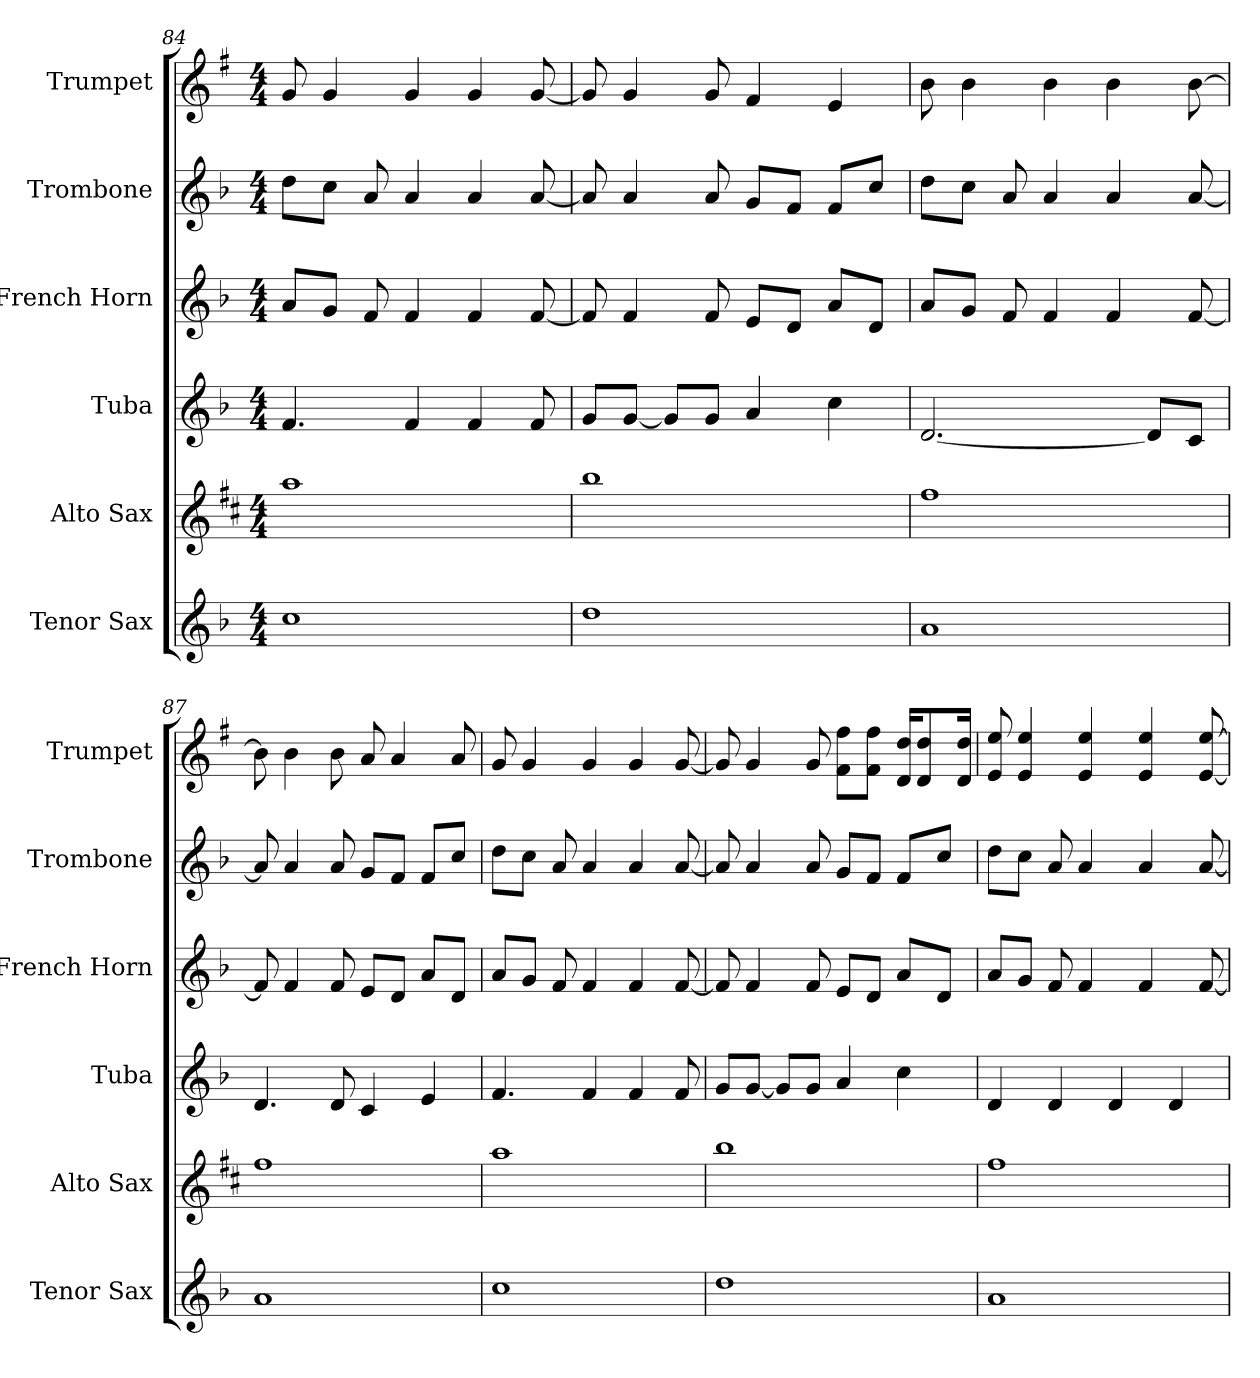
**kern	**kern	**kern	**kern	**kern	**kern
*part6	*part5	*part4	*part3	*part2	*part1
*staff6	*staff5	*staff4	*staff3	*staff2	*staff1
*I"Tenor Sax	*I"Alto Sax	*I"Tuba	*I"French Horn	*I"Trombone	*I"Trumpet
*I'Tenor Sax	*I'Alto Sax	*I'Tuba	*I'French Horn	*I'Trombone	*I'Trumpet
*clefG2	*clefG2	*clefG2	*clefG2	*clefG2	*clefG2
*ITrd8c14	*ITrd5c9	*ITrd15c26	*ITrd8c14	*ITrd8c14	*ITrd1c2
*k[b-]	*k[b-]	*k[b-]	*k[b-]	*k[b-]	*k[b-]
*M4/4	*M4/4	*M4/4	*M4/4	*M4/4	*M4/4
=84	=84	=84	=84	=84	=84
1c	1cc	4.FF	8AL	8dL	8f
.	.	.	8GJ	8cJ	4f
.	.	.	8F	8A	.
.	.	4FF	4F	4A	4f
.	.	4FF	4F	4A	4f
.	.	8FF	[8F	[8A	[8f
=85	=85	=85	=85	=85	=85
1d	1dd	8GGL	8F]	8A]	8f]
.	.	[8GGJ	4F	4A	4f
.	.	8GGL]	.	.	.
.	.	8GGJ	8F	8A	8f
.	.	4AA	8EL	8GL	4e
.	.	.	8DJ	8FJ	.
.	.	4C	8AL	8FL	4d
.	.	.	8DJ	8cJ	.
=86	=86	=86	=86	=86	=86
1A	1a	[2.DD	8AL	8dL	8a
.	.	.	8GJ	8cJ	4a
.	.	.	8F	8A	.
.	.	.	4F	4A	4a
.	.	.	4F	4A	4a
.	.	8DDL]	.	.	.
.	.	8CCJ	[8F	[8A	[8a
=87	=87	=87	=87	=87	=87
1A	1a	4.DD	8F]	8A]	8a]
.	.	.	4F	4A	4a
.	.	8DD	8F	8A	8a
.	.	4CC	8EL	8GL	8g
.	.	.	8DJ	8FJ	4g
.	.	4EE	8AL	8FL	.
.	.	.	8DJ	8cJ	8g
=88	=88	=88	=88	=88	=88
1c	1cc	4.FF	8AL	8dL	8f
.	.	.	8GJ	8cJ	4f
.	.	.	8F	8A	.
.	.	4FF	4F	4A	4f
.	.	4FF	4F	4A	4f
.	.	8FF	[8F	[8A	[8f
=89	=89	=89	=89	=89	=89
1d	1dd	8GGL	8F]	8A]	8f]
.	.	[8GGJ	4F	4A	4f
.	.	8GGL]	.	.	.
.	.	8GGJ	8F	8A	8f
.	.	4AA	8EL	8GL	8e 8eeL
.	.	.	8DJ	8FJ	8e 8eeJ
.	.	4C	8AL	8FL	16c 16ccKL
.	.	.	.	.	8c 8cc
.	.	.	8DJ	8cJ	.
.	.	.	.	.	16c 16ccJk
=90	=90	=90	=90	=90	=90
1A	1a	4DD	8AL	8dL	8d 8dd
.	.	.	8GJ	8cJ	4d 4dd
.	.	4DD	8F	8A	.
.	.	.	4F	4A	4d 4dd
.	.	4DD	.	.	.
.	.	.	4F	4A	4d 4dd
.	.	4DD	.	.	.
.	.	.	[8F	[8A	[8d [8dd
=	=	=	=	=	=
*-	*-	*-	*-	*-	*-
